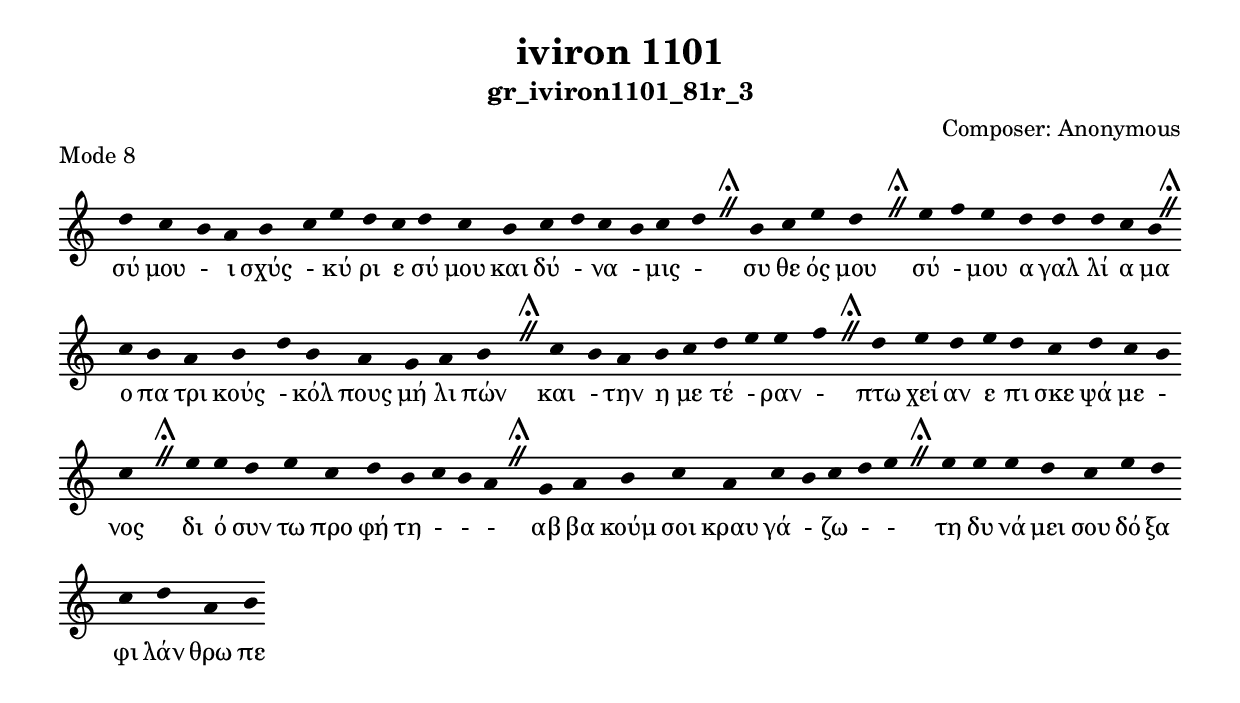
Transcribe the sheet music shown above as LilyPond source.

\include "gregorian.ly"

	\header {
 	  title = "iviron 1101"
	  subtitle = "gr_iviron1101_81r_3"
	  composer = "Composer: Αnonymous"
	  piece = "Mode 8"
	}

	chant = {
	  d''4 c''4 b'4 a'4 b'4 c''4 e''4 d''4 c''4 d''4 c''4 b'4 c''4 d''4 c''4 b'4 c''4 d''4 \divisioMaior
 b'4 c''4 e''4 d''4 \divisioMaior
 e''4 f''4 e''4 d''4 d''4 d''4 c''4 b'4 \divisioMaior
 c''4 b'4 a'4 b'4 d''4 b'4 a'4 g'4 a'4 b'4 \divisioMaior
 c''4 b'4 a'4 b'4 c''4 d''4 e''4 e''4 f''4 \divisioMaior
 d''4 e''4 d''4 e''4 d''4 c''4 d''4 c''4 b'4 c''4 \divisioMaior
 e''4 e''4 d''4 e''4 c''4 d''4 b'4 c''4 b'4 a'4 \divisioMaior
 g'4 a'4 b'4 c''4 a'4 c''4 b'4 c''4 d''4 e''4 \divisioMaior
 e''4 e''4 e''4 d''4 c''4 e''4 d''4 c''4 d''4 a'4 b'4\finalis
	}

	verba = \lyricmode {σύ μου - ι σχύς - κύ ρι ε σύ μου και δύ - να - μις - 
συ θε ός μου 
σύ - μου α γαλ λί α μα 
ο πα τρι κούς - κόλ πους μή λι πών 
και - την η με τέ - ραν - 
πτω χεί αν ε πι σκε ψά με - νος 
δι ό συν τω προ φή τη -  -  - 
αβ βα κούμ σοι κραυ γά - ζω -  - 
τη δυ νά μει σου δό ξα φι λάν θρω πε 
	}


	\score {
	  \new Staff <<
	  \new Voice = "melody" \chant
	  \new Lyrics = "one" \lyricsto melody \verba
	  >>
	  \layout {
	    \context {
	      \Staff
	      \remove "Time_signature_engraver"
	      \remove "Bar_engraver"
	    }
	    \context {
	      \Voice
	      \remove "Stem_engraver"
	    }
	  }
	}